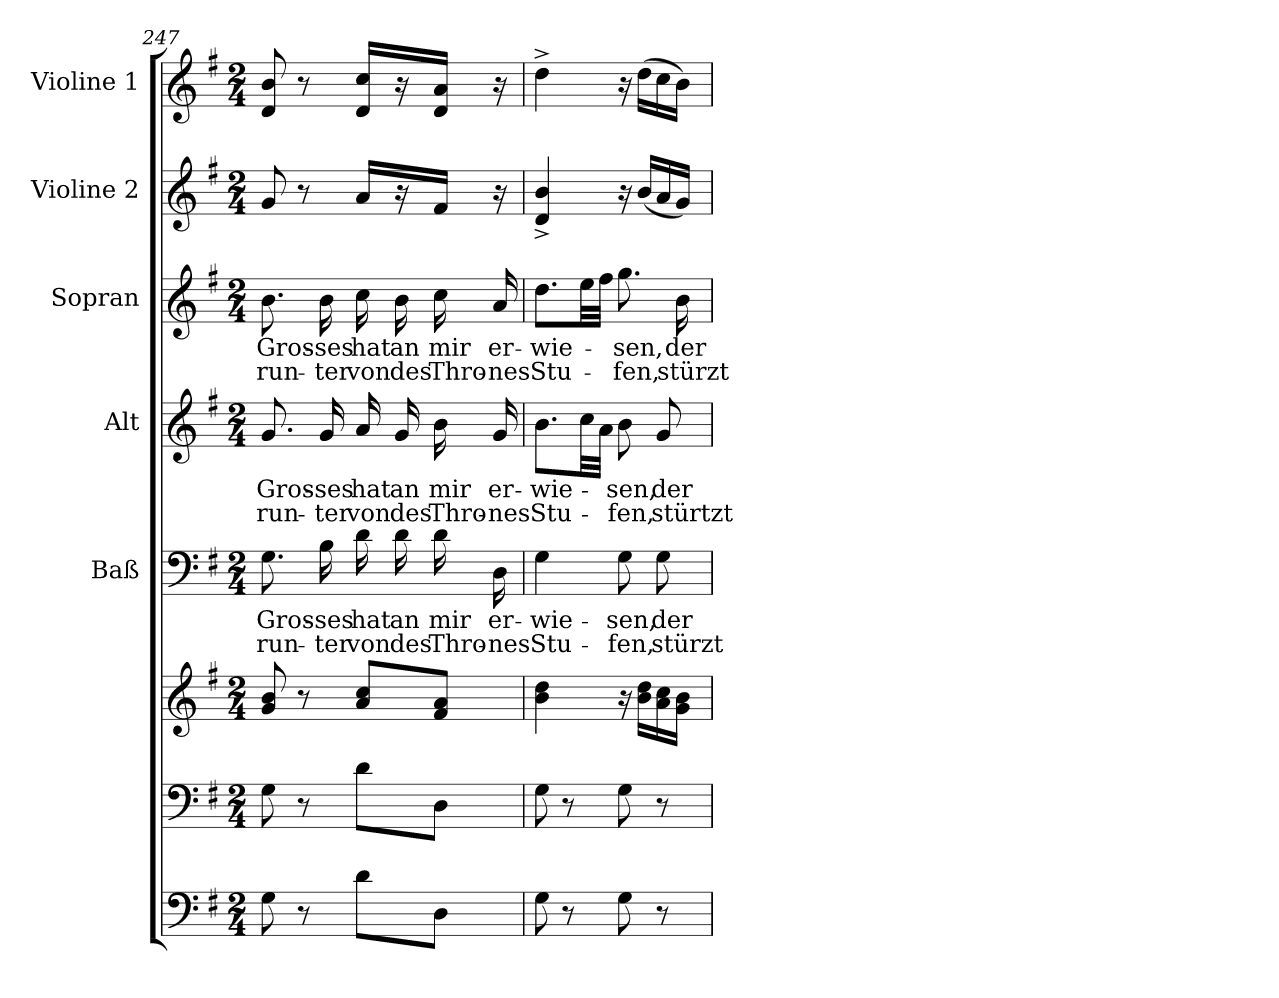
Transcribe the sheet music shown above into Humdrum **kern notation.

**kern	**kern	**kern	**kern	**text	**text	**kern	**text	**text	**kern	**text	**text	**kern	**kern
*part7	*part6	*part6	*part5	*part5	*part5	*part4	*part4	*part4	*part3	*part3	*part3	*part2	*part1
*staff8	*staff7	*staff6	*staff5	*staff5	*staff5	*staff4	*staff4	*staff4	*staff3	*staff3	*staff3	*staff2	*staff1
*	*	*	*I"Baß	*	*	*I"Alt	*	*	*I"Sopran	*	*	*I"Violine 2	*I"Violine 1
*	*	*	*	*	*	*	*	*	*	*	*	*I'Vln	*I'Vln
*clefF4	*clefF4	*clefG2	*clefF4	*	*	*clefG2	*	*	*clefG2	*	*	*clefG2	*clefG2
*ITrd7c12	*	*	*	*	*	*	*	*	*	*	*	*	*
*k[f#]	*k[f#]	*k[f#]	*k[f#]	*	*	*k[f#]	*	*	*k[f#]	*	*	*k[f#]	*k[f#]
*G:	*G:	*G:	*G:	*	*	*G:	*	*	*G:	*	*	*G:	*G:
*M2/4	*M2/4	*M2/4	*M2/4	*	*	*M2/4	*	*	*M2/4	*	*	*M2/4	*M2/4
=247	=247	=247	=247	=247	=247	=247	=247	=247	=247	=247	=247	=247	=247
!	!	!	!	!LO:LY:b	!LO:LY:b	!	!LO:LY:b	!LO:LY:b	!	!LO:LY:b	!LO:LY:b	!	!
8GG\	8G\	8g/ 8b/	8.G\	Gros-	-run-	8.g/	Gros-	-run-	8.b\	Gros-	-run-	8g/	8d/ 8b/
8r	8r	8r	.	.	.	.	.	.	.	.	.	8r	8r
!	!	!	!	!LO:LY:b	!LO:LY:b	!	!LO:LY:b	!LO:LY:b	!	!LO:LY:b	!LO:LY:b	!	!
.	.	.	16B\	-ses	-ter	16g/	-ses	-ter	16b\	-ses	-ter	.	.
!	!	!	!	!LO:LY:b	!LO:LY:b	!	!LO:LY:b	!LO:LY:b	!	!LO:LY:b	!LO:LY:b	!	!
8D\L	8d\L	8a/ 8cc/L	16d\	hat	von	16a/	hat	von	16cc\	hat	von	16a/KL	16d/ 16cc/KL
!	!	!	!	!LO:LY:b	!LO:LY:b	!	!LO:LY:b	!LO:LY:b	!	!LO:LY:b	!LO:LY:b	!	!
.	.	.	16d\	an	des	16g/	an	des	16b\	an	des	16r	16r
!	!	!	!	!LO:LY:b	!LO:LY:b	!	!LO:LY:b	!LO:LY:b	!	!LO:LY:b	!LO:LY:b	!	!
8DD\J	8D\J	8f#/ 8a/J	16d\	mir	Thro-	16b\	mir	Thro-	16cc\	mir	Thro-	16f#/Jk	16d/ 16a/Jk
!	!	!	!	!LO:LY:b	!LO:LY:b	!	!LO:LY:b	!LO:LY:b	!	!LO:LY:b	!LO:LY:b	!	!
.	.	.	16D\	er-	-nes	16g/	er-	-nes	16a/	er-	-nes	16r	16r
!!LO:PB:g=z
=248	=248	=248	=248	=248	=248	=248	=248	=248	=248	=248	=248	=248	=248
!	!	!	!	!LO:LY:b	!LO:LY:b	!	!LO:LY:b	!LO:LY:b	!	!LO:LY:b	!LO:LY:b	!	!
8GG\	8G\	4b\ 4dd\	4G\	-wie-	Stu-	8.b\L	-wie-	Stu-	8.dd\L	-wie-	Stu-	4d/^< 4b/^<	4dd^>\
8r	8r	.	.	.	.	.	.	.	.	.	.	.	.
.	.	.	.	.	.	32cc\LL	.	.	32ee\LL	.	.	.	.
.	.	.	.	.	.	32a\JJJ	.	.	32ff#\JJJ	.	.	.	.
!	!	!	!	!LO:LY:b	!LO:LY:b	!	!LO:LY:b	!LO:LY:b	!	!LO:LY:b	!LO:LY:b	!	!
8GG\	8G\	16r	8G\	-sen,	-fen,	8b\	-sen,	-fen,	8.gg\	-sen,	-fen,	16r	16r
.	.	16b\ 16dd\LL	.	.	.	.	.	.	.	.	.	(<16b/LL	(>16dd\LL
!	!	!	!	!LO:LY:b	!LO:LY:b	!	!LO:LY:b	!LO:LY:b	!	!	!	!	!
8r	8r	16a\ 16cc\	8G\	der	stürzt	8g/	der	stürtzt	.	.	.	16a/	16cc\
!	!	!	!	!	!	!	!	!	!	!LO:LY:b	!LO:LY:b	!	!
.	.	16g\ 16b\JJ	.	.	.	.	.	.	16b\	der	stürzt	16g/JJ)	16b\JJ)
=	=	=	=	=	=	=	=	=	=	=	=	=	=
*-	*-	*-	*-	*-	*-	*-	*-	*-	*-	*-	*-	*-	*-
